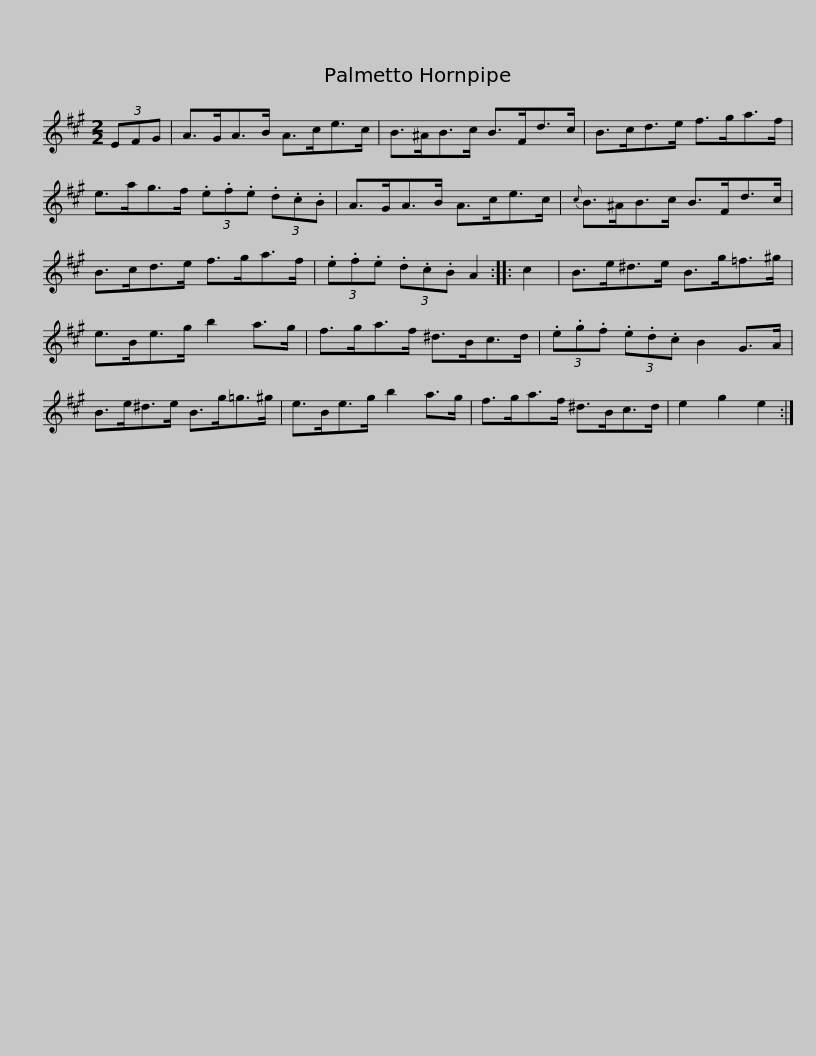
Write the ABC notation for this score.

X:1
L:1/8
M:2/2
I:linebreak $
K:A
V:1 treble
V:1
 (3EFG | A>GA>B A>ce>c | B>^AB>c B>Fd>c | B>cd>e f>ga>f | e>ag>f (3.e.f.e (3.d.c.B |$ %5
 A>GA>B A>ce>c |{c} B>^AB>c B>Fd>c | B>cd>e f>ga>f | (3.e.f.e (3.d.c.B A2 :: c2 |$ %10
 B>e^d>e B>g=f>^g | e>Be>g b2 a>g | f>ga>f ^d>Bc>d | (3.e.g.f (3.e.d.c B2 G>A |$ B>e^d>e B>g=g>^g | %15
 e>Be>g b2 a>g | f>ga>f ^d>Bc>d | e2 g2 e2 :| %18
